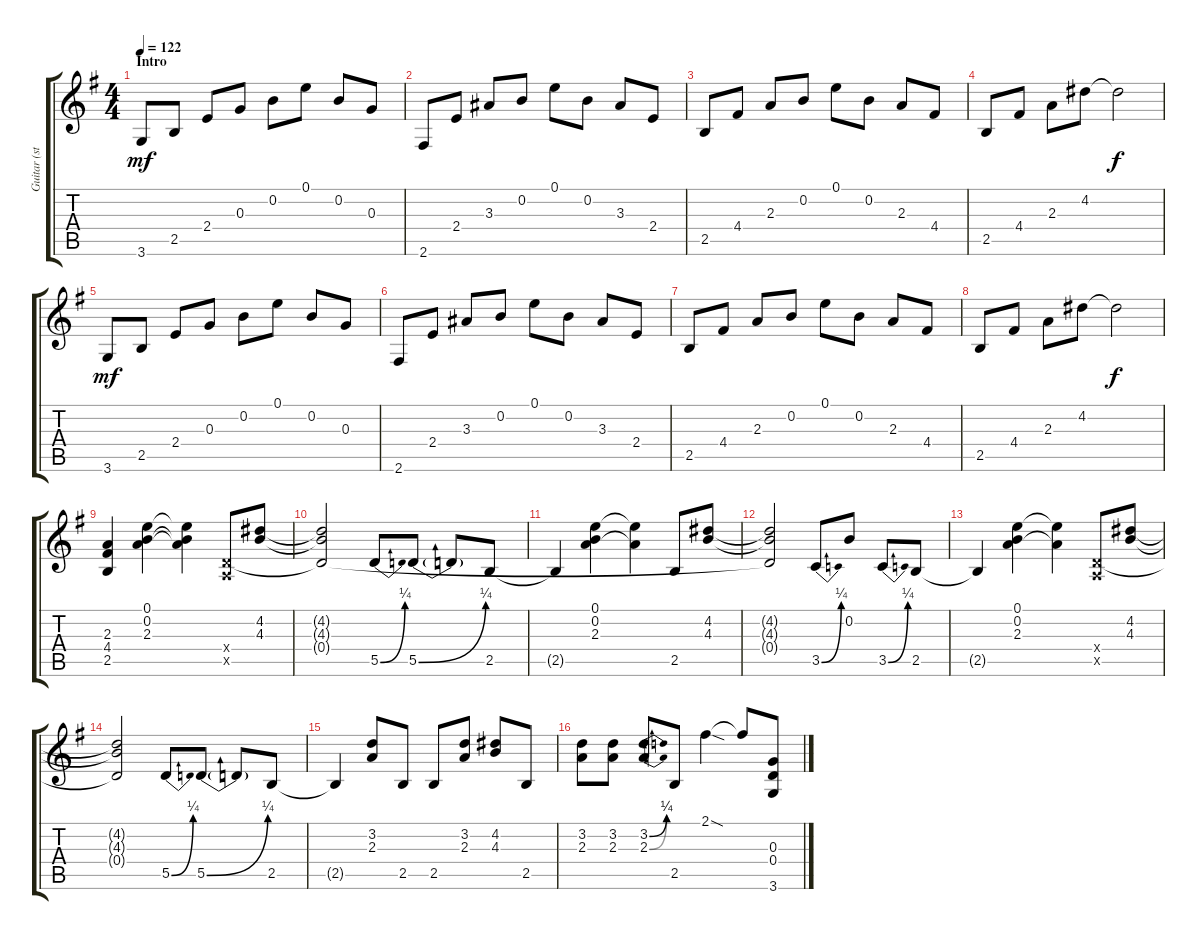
\track ("Guitar (std tuning)" "Guitar (st") {instrument acousticguitarsteel}
\staff {score tabs}
\tuning (E4 B3 G3 D3 A2 E2) {hide}
\ts (4 4)
\section ("" "Intro")
\tempo 122
\clef g2
\ks g
3.6.8{dy mf instrument acousticguitarsteel} 2.5.8 2.4.8 0.3.8 0.2.8 0.1.8 0.2.8 0.3.8 |
2.6.8 2.4.8 3.3.8 0.2.8 0.1.8 0.2.8 3.3.8 2.4.8 |
2.5.8 4.4.8 2.3.8 0.2.8 0.1.8 0.2.8 2.3.8 4.4.8 |
2.5.8 4.4.8 2.3.8 4.2.8 4.2{t}.2{dy f} |
3.6.8{dy mf} 2.5.8 2.4.8 0.3.8 0.2.8 0.1.8 0.2.8 0.3.8 |
2.6.8 2.4.8 3.3.8 0.2.8 0.1.8 0.2.8 3.3.8 2.4.8 |
2.5.8 4.4.8 2.3.8 0.2.8 0.1.8 0.2.8 2.3.8 4.4.8 |
2.5.8 4.4.8 2.3.8 4.2.8 4.2{t}.2{dy f} |
(2.3 4.4 2.5).4 (0.1 0.2 2.3).4 (0.1{t} 0.2{t} 2.3{t}).4 (0.4{x} 0.5{x}).8 (4.2 4.3).8 |
(4.2{t} 4.3{t} 0.4{t}).2 5.5{be (bend 0 0 60 1)}.8 5.5{be (bend 0 0 60 1)}.8 5.5{t}.8 2.5.8 |
2.5{t}.4 (0.1 0.2 2.3).4 (0.1{t} 2.3{t}).4 2.5.8 (4.2 4.3).8 |
(4.2{t} 4.3{t} 0.4{t}).2 3.5{be (bend 0 0 60 1)}.8 0.2.8 3.5{be (bend 0 0 60 1)}.8 2.5.8 |
2.5{t}.4 (0.1 0.2 2.3).4 (0.1{t} 2.3{t}).4 (0.4{x} 0.5{x}).8 (4.2 4.3).8 |
(4.2{t} 4.3{t} 0.4{t}).2 5.5{be (bend 0 0 60 1)}.8 5.5{be (bend 0 0 60 1)}.8 5.5{t}.8 2.5.8 |
2.5{t}.4 (3.2 2.3).8 2.5.8 2.5.8 (3.2 2.3).8 (4.2 4.3).8 2.5.8 |
(3.2 2.3).8 (3.2 2.3).8 (3.2{be (bend 0 0 60 1)} 2.3{be (bend 0 0 60 1)}).8 2.5.8 2.1{sod}.4 2.1{t}.8 (0.3 0.4 3.6).8
